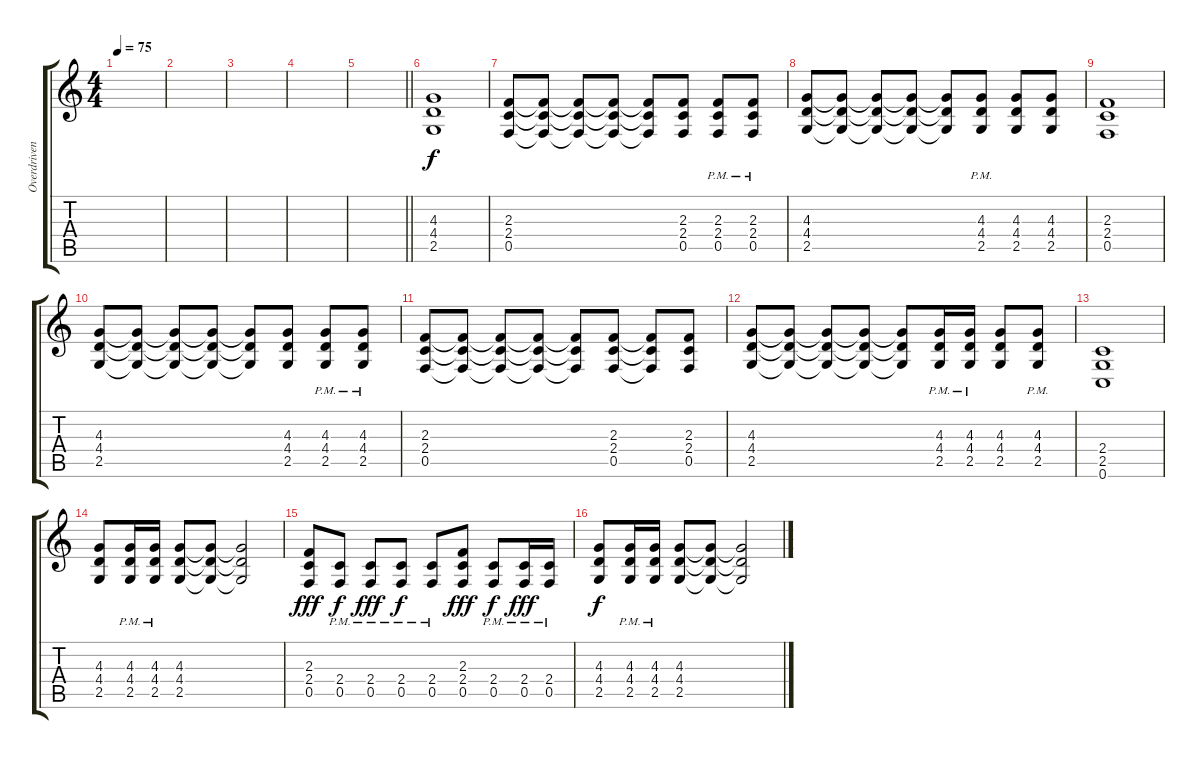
\track ("Overdriven Guitar 2" "Overdriven") {instrument overdrivenguitar}
\staff {score tabs}
\tuning (C4 G3 Eb3 Bb2 F2 C2) {hide}
\ts (4 4)
\tempo 75
\clef g2
\ks c
|
|
|
|
\barLineRight lightlight
|
(4.3 4.4 2.5).1 |
(2.3 2.4 0.5).8 (2.3{t} 2.4{t} 0.5{t}).8 (2.3{t} 2.4{t} 0.5{t}).8 (2.3{t} 2.4{t} 0.5{t}).8 (2.3{t} 2.4{t} 0.5{t}).8 (2.3 2.4 0.5).8 (2.3{pm} 2.4{pm} 0.5{pm}).8 (2.3{pm} 2.4{pm} 0.5{pm}).8 |
(4.3 4.4 2.5).8 (4.3{t} 4.4{t} 2.5{t}).8 (4.3{t} 4.4{t} 2.5{t}).8 (4.3{t} 4.4{t} 2.5{t}).8 (4.3{t} 4.4{t} 2.5{t}).8 (4.3{pm} 4.4{pm} 2.5{pm}).8 (4.3 4.4 2.5).8 (4.3 4.4 2.5).8 |
(2.3 2.4 0.5).1 |
(4.3 4.4 2.5).8 (4.3{t} 4.4{t} 2.5{t}).8 (4.3{t} 4.4{t} 2.5{t}).8 (4.3{t} 4.4{t} 2.5{t}).8 (4.3{t} 4.4{t} 2.5{t}).8 (4.3 4.4 2.5).8 (4.3{pm} 4.4{pm} 2.5{pm}).8 (4.3{pm} 4.4{pm} 2.5{pm}).8 |
(2.3 2.4 0.5).8 (2.3{t} 2.4{t} 0.5{t}).8 (2.3{t} 2.4{t} 0.5{t}).8 (2.3{t} 2.4{t} 0.5{t}).8 (2.3{t} 2.4{t} 0.5{t}).8 (2.3 2.4 0.5).8 (2.3{t} 2.4{t} 0.5{t}).8 (2.3 2.4 0.5).8 |
(4.3 4.4 2.5).8 (4.3{t} 4.4{t} 2.5{t}).8 (4.3{t} 4.4{t} 2.5{t}).8 (4.3{t} 4.4{t} 2.5{t}).8 (4.3{t} 4.4{t} 2.5{t}).8 (4.3{pm} 4.4{pm} 2.5{pm}).16 (4.3{pm} 4.4{pm} 2.5{pm}).16 (4.3 4.4 2.5).8 (4.3{pm} 4.4{pm} 2.5{pm}).8 |
(2.4 2.5 0.6).1 |
(4.3 4.4 2.5).8 (4.3{pm} 4.4{pm} 2.5{pm}).16 (4.3{pm} 4.4{pm} 2.5{pm}).16 (4.3 4.4 2.5).8 (4.3{t} 4.4{t} 2.5{t}).8 (4.3{t} 4.4{t} 2.5{t}).2 |
(2.3 2.4 0.5).8{dy fff} (2.4{pm} 0.5{pm}).8{dy f} (2.4{pm} 0.5{pm}).8{dy fff} (2.4{pm} 0.5{pm}).8{dy f} (2.4{pm} 0.5{pm}).8 (2.3 2.4 0.5).8{dy fff} (2.4{pm} 0.5{pm}).8{dy f} (2.4{pm} 0.5{pm}).16{dy fff} (2.4{pm} 0.5{pm}).16 |
(4.3 4.4 2.5).8{dy f} (4.3{pm} 4.4{pm} 2.5{pm}).16 (4.3{pm} 4.4{pm} 2.5{pm}).16 (4.3 4.4 2.5).8 (4.3{t} 4.4{t} 2.5{t}).8 (4.3{t} 4.4{t} 2.5{t}).2
